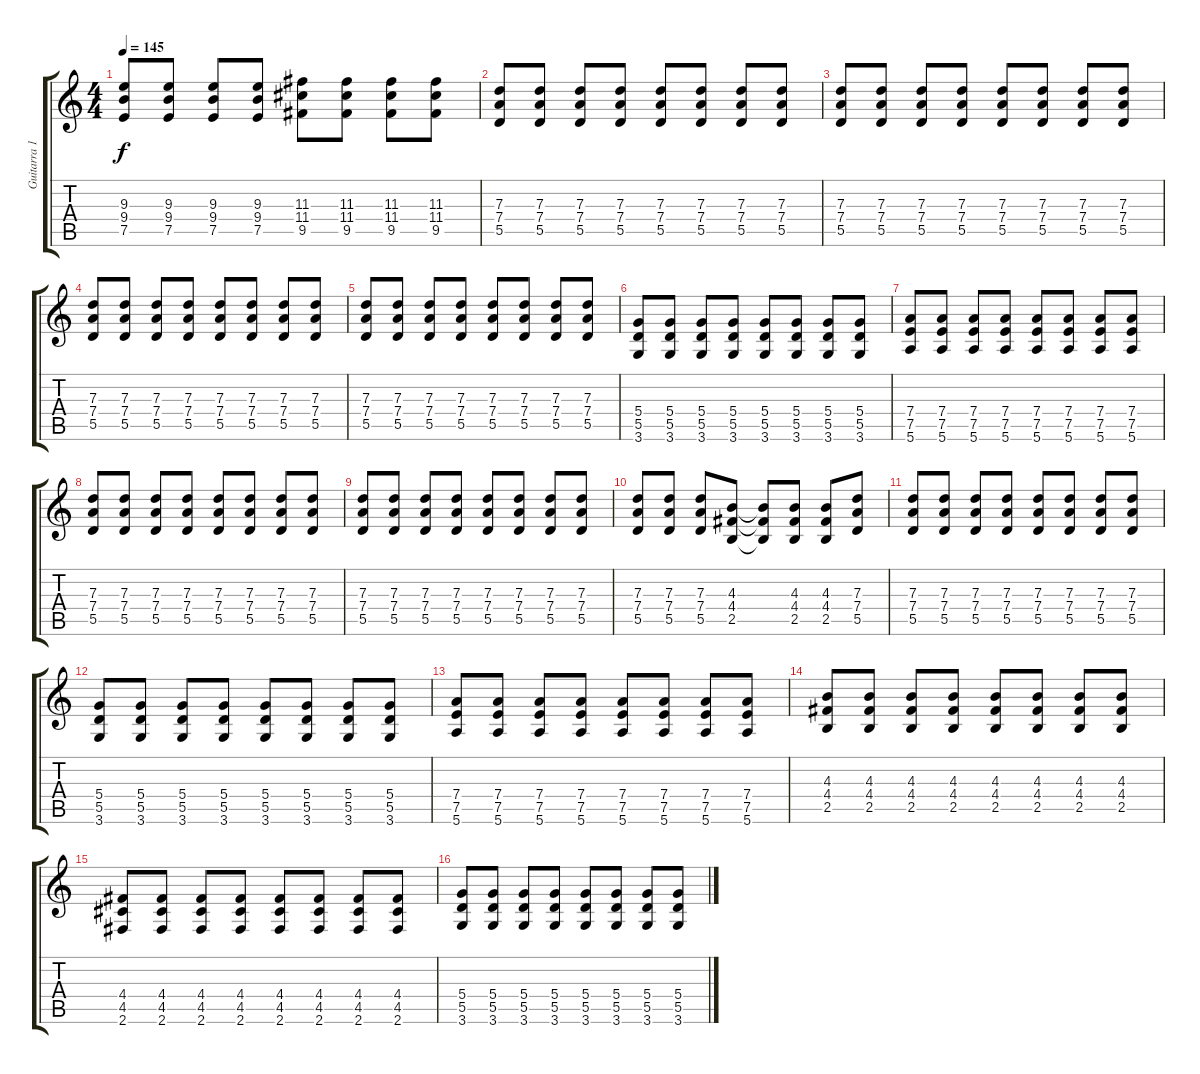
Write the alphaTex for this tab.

\track ("Guitarra 1" "Guitarra 1") {instrument distortionguitar}
\staff {score tabs}
\tuning (E4 B3 G3 D3 A2 E2) {hide}
\ts (4 4)
\tempo 145
\clef g2
\ks c
(9.3 9.4 7.5).8{dy f} (9.3 9.4 7.5).8 (9.3 9.4 7.5).8 (9.3 9.4 7.5).8 (11.3 11.4 9.5).8 (11.3 11.4 9.5).8 (11.3 11.4 9.5).8 (11.3 11.4 9.5).8 |
(7.3 7.4 5.5).8 (7.3 7.4 5.5).8 (7.3 7.4 5.5).8 (7.3 7.4 5.5).8 (7.3 7.4 5.5).8 (7.3 7.4 5.5).8 (7.3 7.4 5.5).8 (7.3 7.4 5.5).8 |
(7.3 7.4 5.5).8 (7.3 7.4 5.5).8 (7.3 7.4 5.5).8 (7.3 7.4 5.5).8 (7.3 7.4 5.5).8 (7.3 7.4 5.5).8 (7.3 7.4 5.5).8 (7.3 7.4 5.5).8 |
(7.3 7.4 5.5).8 (7.3 7.4 5.5).8 (7.3 7.4 5.5).8 (7.3 7.4 5.5).8 (7.3 7.4 5.5).8 (7.3 7.4 5.5).8 (7.3 7.4 5.5).8 (7.3 7.4 5.5).8 |
(7.3 7.4 5.5).8 (7.3 7.4 5.5).8 (7.3 7.4 5.5).8 (7.3 7.4 5.5).8 (7.3 7.4 5.5).8 (7.3 7.4 5.5).8 (7.3 7.4 5.5).8 (7.3 7.4 5.5).8 |
(5.4 5.5 3.6).8 (5.4 5.5 3.6).8 (5.4 5.5 3.6).8 (5.4 5.5 3.6).8 (5.4 5.5 3.6).8 (5.4 5.5 3.6).8 (5.4 5.5 3.6).8 (5.4 5.5 3.6).8 |
(7.4 7.5 5.6).8 (7.4 7.5 5.6).8 (7.4 7.5 5.6).8 (7.4 7.5 5.6).8 (7.4 7.5 5.6).8 (7.4 7.5 5.6).8 (7.4 7.5 5.6).8 (7.4 7.5 5.6).8 |
(7.3 7.4 5.5).8 (7.3 7.4 5.5).8 (7.3 7.4 5.5).8 (7.3 7.4 5.5).8 (7.3 7.4 5.5).8 (7.3 7.4 5.5).8 (7.3 7.4 5.5).8 (7.3 7.4 5.5).8 |
(7.3 7.4 5.5).8 (7.3 7.4 5.5).8 (7.3 7.4 5.5).8 (7.3 7.4 5.5).8 (7.3 7.4 5.5).8 (7.3 7.4 5.5).8 (7.3 7.4 5.5).8 (7.3 7.4 5.5).8 |
(7.3 7.4 5.5).8 (7.3 7.4 5.5).8 (7.3 7.4 5.5).8 (4.3 4.4 2.5).8 (4.3{t} 4.4{t} 2.5{t}).8 (4.3 4.4 2.5).8 (4.3 4.4 2.5).8 (7.3 7.4 5.5).8 |
(7.3 7.4 5.5).8 (7.3 7.4 5.5).8 (7.3 7.4 5.5).8 (7.3 7.4 5.5).8 (7.3 7.4 5.5).8 (7.3 7.4 5.5).8 (7.3 7.4 5.5).8 (7.3 7.4 5.5).8 |
(5.4 5.5 3.6).8 (5.4 5.5 3.6).8 (5.4 5.5 3.6).8 (5.4 5.5 3.6).8 (5.4 5.5 3.6).8 (5.4 5.5 3.6).8 (5.4 5.5 3.6).8 (5.4 5.5 3.6).8 |
(7.4 7.5 5.6).8 (7.4 7.5 5.6).8 (7.4 7.5 5.6).8 (7.4 7.5 5.6).8 (7.4 7.5 5.6).8 (7.4 7.5 5.6).8 (7.4 7.5 5.6).8 (7.4 7.5 5.6).8 |
(4.3 4.4 2.5).8 (4.3 4.4 2.5).8 (4.3 4.4 2.5).8 (4.3 4.4 2.5).8 (4.3 4.4 2.5).8 (4.3 4.4 2.5).8 (4.3 4.4 2.5).8 (4.3 4.4 2.5).8 |
(4.4 4.5 2.6).8 (4.4 4.5 2.6).8 (4.4 4.5 2.6).8 (4.4 4.5 2.6).8 (4.4 4.5 2.6).8 (4.4 4.5 2.6).8 (4.4 4.5 2.6).8 (4.4 4.5 2.6).8 |
(5.4 5.5 3.6).8 (5.4 5.5 3.6).8 (5.4 5.5 3.6).8 (5.4 5.5 3.6).8 (5.4 5.5 3.6).8 (5.4 5.5 3.6).8 (5.4 5.5 3.6).8 (5.4 5.5 3.6).8
